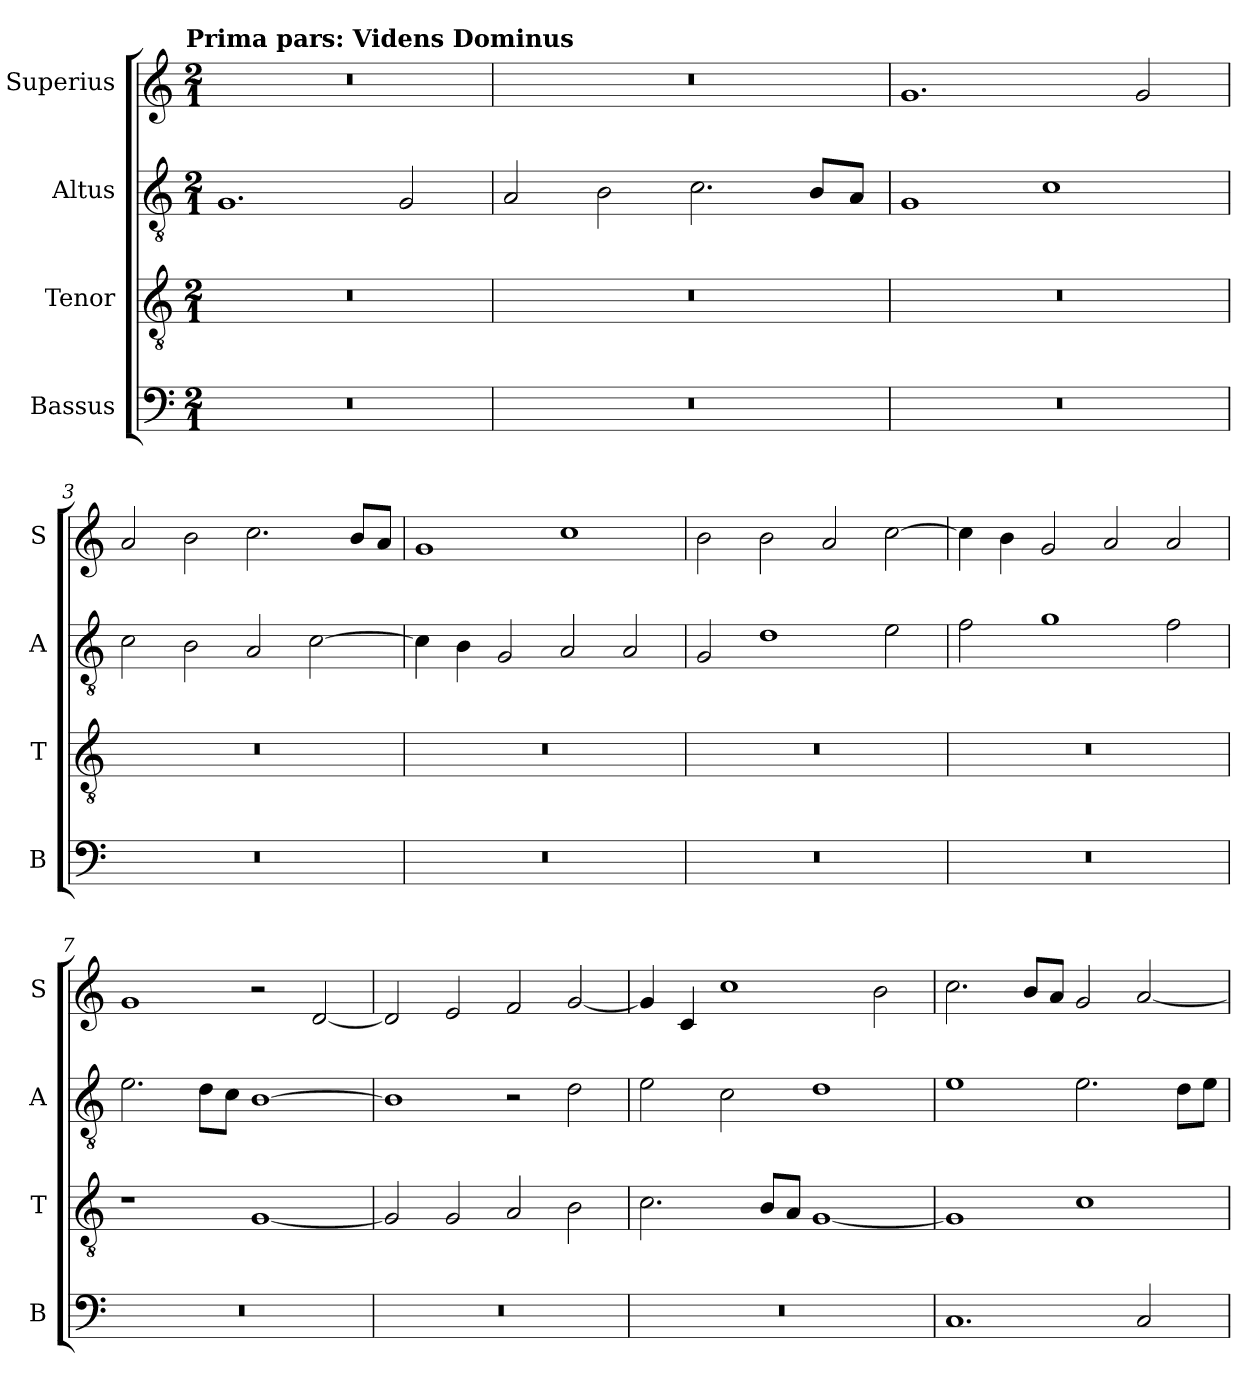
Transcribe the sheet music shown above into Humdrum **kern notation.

**kern	**kern	**kern	**kern
*part4	*part3	*part2	*part1
*staff4	*staff3	*staff2	*staff1
*I"Bassus	*I"Tenor	*I"Altus	*I"Superius
*I'B	*I'T	*I'A	*I'S
*clefF4	*clefGv2	*clefGv2	*clefG2
*k[]	*k[]	*k[]	*k[]
*C:	*C:	*C:	*C:
!!LO:TX:omd:t=Prima pars&colon; Videns Dominus
*M2/1	*M2/1	*M2/1	*M2/1
=	=	=	=
0r	0r	1.G	0r
.	.	2G	.
=1	=1	=1	=1
0r	0r	2A	0r
.	.	2B	.
.	.	2.c	.
.	.	8BL	.
.	.	8AJ	.
=2	=2	=2	=2
0r	0r	1G	1.g
.	.	1c	.
.	.	.	2g
=3	=3	=3	=3
0r	0r	2c	2a
.	.	2B	2b
.	.	2A	2.cc
.	.	[2c	.
.	.	.	8bL
.	.	.	8aJ
=4	=4	=4	=4
0r	0r	4c]	1g
.	.	4B	.
.	.	2G	.
.	.	2A	1cc
.	.	2A	.
=5	=5	=5	=5
0r	0r	2G	2b
.	.	1d	2b
.	.	.	2a
.	.	2e	[2cc
=6	=6	=6	=6
0r	0r	2f	4cc]
.	.	.	4b
.	.	1g	2g
.	.	.	2a
.	.	2f	2a
=7	=7	=7	=7
0r	1r	2.e	1g
.	.	8dL	.
.	.	8cJ	.
.	[1G	[1B	2r
.	.	.	[2d
=8	=8	=8	=8
0r	2G]	1B]	2d]
.	2G	.	2e
.	2A	2r	2f
.	2B	2d	[2g
=9	=9	=9	=9
0r	2.c	2e	4g]
.	.	.	4c
.	.	2c	1cc
.	8BL	.	.
.	8AJ	.	.
.	[1G	1d	.
.	.	.	2b
=10	=10	=10	=10
1.C	1G]	1e	2.cc
.	.	.	8bL
.	.	.	8aJ
.	1c	2.e	2g
2C	.	.	[2a
.	.	8dL	.
.	.	8eJ	.
=	=	=	=
*-	*-	*-	*-
